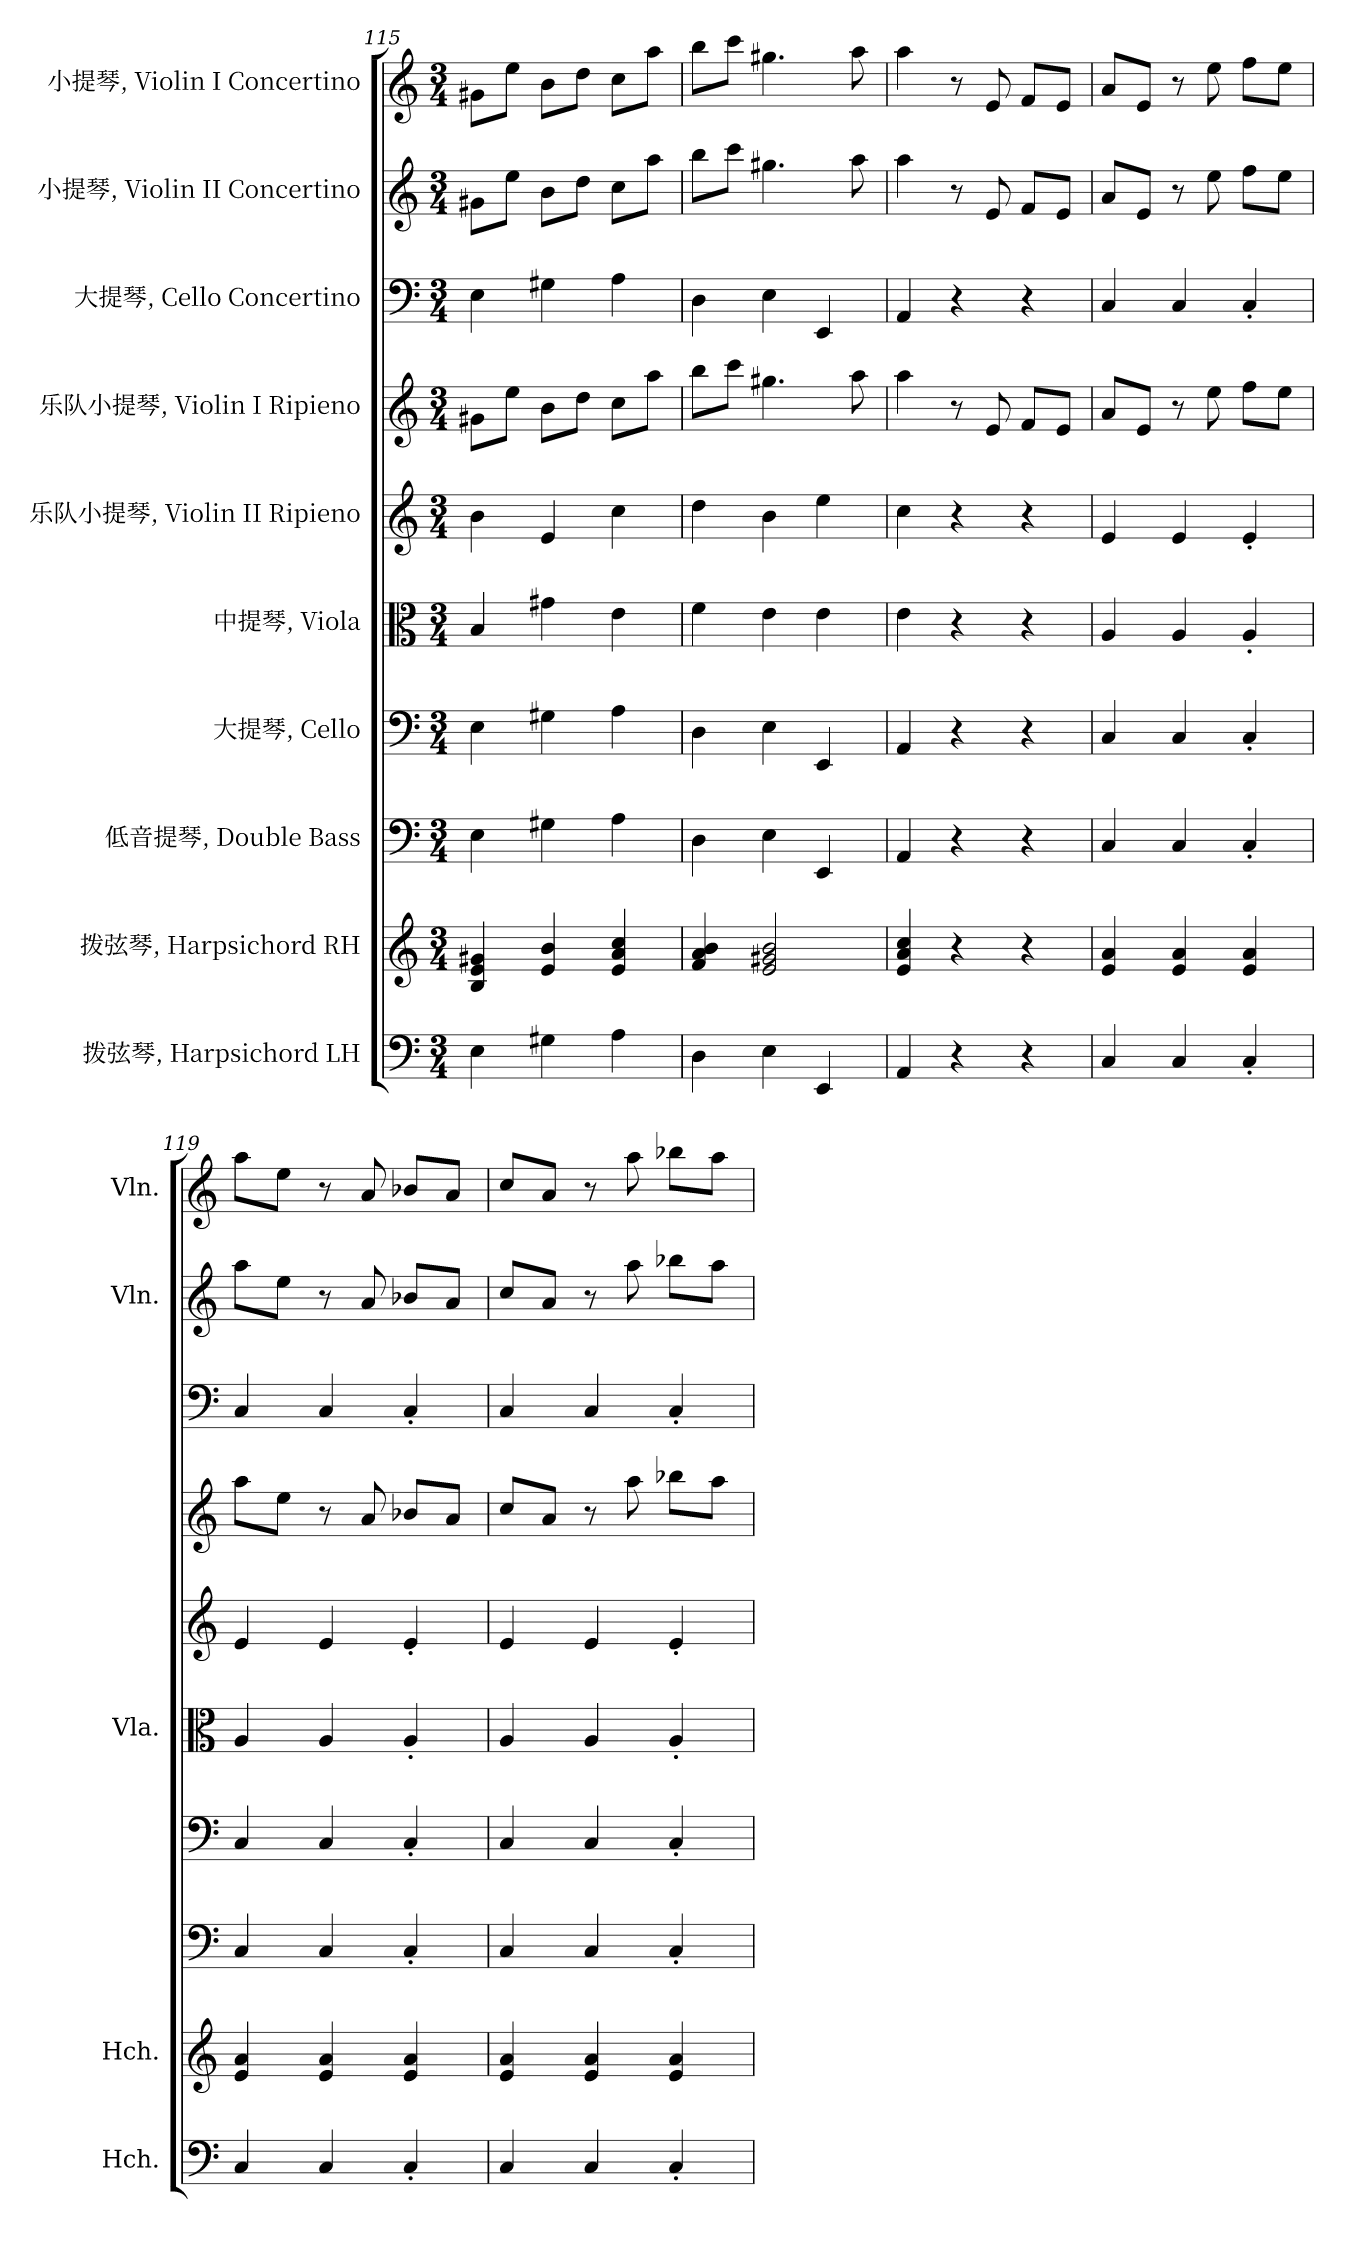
**kern	**kern	**kern	**kern	**kern	**kern	**kern	**kern	**kern	**kern
*part10	*part9	*part8	*part7	*part6	*part5	*part4	*part3	*part2	*part1
*staff10	*staff9	*staff8	*staff7	*staff6	*staff5	*staff4	*staff3	*staff2	*staff1
*I"拨弦琴, Harpsichord LH	*I"拨弦琴, Harpsichord RH	*I"低音提琴, Double Bass	*I"大提琴, Cello	*I"中提琴, Viola	*I"乐队小提琴, Violin II Ripieno	*I"乐队小提琴, Violin I Ripieno	*I"大提琴, Cello Concertino	*I"小提琴, Violin II Concertino	*I"小提琴, Violin I Concertino
*I'Hch.	*I'Hch.	*	*	*I'Vla.	*	*	*	*I'Vln.	*I'Vln.
*clefF4	*clefG2	*clefF4	*clefF4	*clefC3	*clefG2	*clefG2	*clefF4	*clefG2	*clefG2
*	*	*ITrd7c12	*	*	*	*	*	*	*
*k[]	*k[]	*k[]	*k[]	*k[]	*k[]	*k[]	*k[]	*k[]	*k[]
*M3/4	*M3/4	*M3/4	*M3/4	*M3/4	*M3/4	*M3/4	*M3/4	*M3/4	*M3/4
=115	=115	=115	=115	=115	=115	=115	=115	=115	=115
4E\	4B/ 4e/ 4g#X/	4EE\	4E\	4B/	4b\	8g#X\L	4E\	8g#X\L	8g#X\L
.	.	.	.	.	.	8ee\J	.	8ee\J	8ee\J
4G#X\	4e/ 4b/	4GG#X\	4G#X\	4g#X\	4e/	8b\L	4G#X\	8b\L	8b\L
.	.	.	.	.	.	8dd\J	.	8dd\J	8dd\J
4A\	4e/ 4a/ 4cc/	4AA\	4A\	4e\	4cc\	8cc\L	4A\	8cc\L	8cc\L
.	.	.	.	.	.	8aa\J	.	8aa\J	8aa\J
!!LO:PB:g=z
=116	=116	=116	=116	=116	=116	=116	=116	=116	=116
4D\	4f/ 4a/ 4b/	4DD\	4D\	4f\	4dd\	8bb\L	4D\	8bb\L	8bb\L
.	.	.	.	.	.	8ccc\J	.	8ccc\J	8ccc\J
4E\	2e/ 2g#X/ 2b/	4EE\	4E\	4e\	4b\	4.gg#X\	4E\	4.gg#X\	4.gg#X\
4EE/	.	4EEE/	4EE/	4e\	4ee\	.	4EE/	.	.
.	.	.	.	.	.	8aa\	.	8aa\	8aa\
=117	=117	=117	=117	=117	=117	=117	=117	=117	=117
4AA/	4e/ 4a/ 4cc/	4AAA/	4AA/	4e\	4cc\	4aa\	4AA/	4aa\	4aa\
4r	4r	4r	4r	4r	4r	8r	4r	8r	8r
.	.	.	.	.	.	8e/	.	8e/	8e/
4r	4r	4r	4r	4r	4r	8f/L	4r	8f/L	8f/L
.	.	.	.	.	.	8e/J	.	8e/J	8e/J
=118	=118	=118	=118	=118	=118	=118	=118	=118	=118
4C/	4e/ 4a/	4CC/	4C/	4A/	4e/	8a/L	4C/	8a/L	8a/L
.	.	.	.	.	.	8e/J	.	8e/J	8e/J
4C/	4e/ 4a/	4CC/	4C/	4A/	4e/	8r	4C/	8r	8r
.	.	.	.	.	.	8ee\	.	8ee\	8ee\
4C'/	4e/ 4a/	4CC'/	4C'/	4A'/	4e'/	8ff\L	4C'/	8ff\L	8ff\L
.	.	.	.	.	.	8ee\J	.	8ee\J	8ee\J
=119	=119	=119	=119	=119	=119	=119	=119	=119	=119
4C/	4e/ 4a/	4CC/	4C/	4A/	4e/	8aa\L	4C/	8aa\L	8aa\L
.	.	.	.	.	.	8ee\J	.	8ee\J	8ee\J
4C/	4e/ 4a/	4CC/	4C/	4A/	4e/	8r	4C/	8r	8r
.	.	.	.	.	.	8a/	.	8a/	8a/
4C'/	4e/ 4a/	4CC'/	4C'/	4A'/	4e'/	8b-X/L	4C'/	8b-X/L	8b-X/L
.	.	.	.	.	.	8a/J	.	8a/J	8a/J
=120	=120	=120	=120	=120	=120	=120	=120	=120	=120
4C/	4e/ 4a/	4CC/	4C/	4A/	4e/	8cc/L	4C/	8cc/L	8cc/L
.	.	.	.	.	.	8a/J	.	8a/J	8a/J
4C/	4e/ 4a/	4CC/	4C/	4A/	4e/	8r	4C/	8r	8r
.	.	.	.	.	.	8aa\	.	8aa\	8aa\
4C'/	4e/ 4a/	4CC'/	4C'/	4A'/	4e'/	8bb-X\L	4C'/	8bb-X\L	8bb-X\L
.	.	.	.	.	.	8aa\J	.	8aa\J	8aa\J
=	=	=	=	=	=	=	=	=	=
*-	*-	*-	*-	*-	*-	*-	*-	*-	*-
